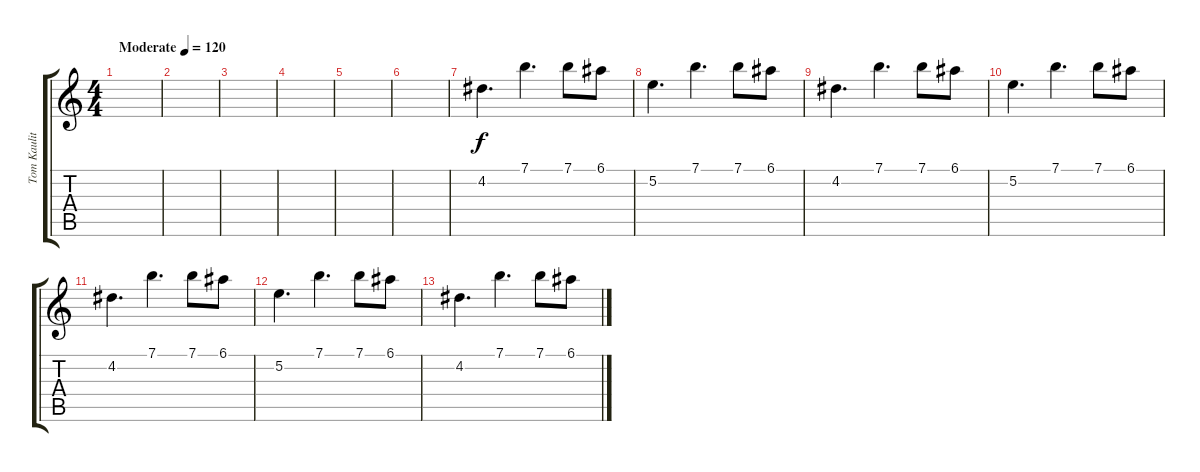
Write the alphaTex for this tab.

\track ("Tom Kaulitz" "Tom Kaulit") {instrument electricguitarclean}
\staff {score tabs}
\tuning (E4 B3 G3 D3 A2 E2) {hide}
\ts (4 4)
\tempo (120 "Moderate")
\clef g2
\ks c
|
|
|
|
|
|
4.2.4{d} 7.1.4{d} 7.1.8 6.1.8 |
5.2.4{d} 7.1.4{d} 7.1.8 6.1.8 |
4.2.4{d} 7.1.4{d} 7.1.8 6.1.8 |
5.2.4{d} 7.1.4{d} 7.1.8 6.1.8 |
4.2.4{d} 7.1.4{d} 7.1.8 6.1.8 |
5.2.4{d} 7.1.4{d} 7.1.8 6.1.8 |
4.2.4{d} 7.1.4{d} 7.1.8 6.1.8
